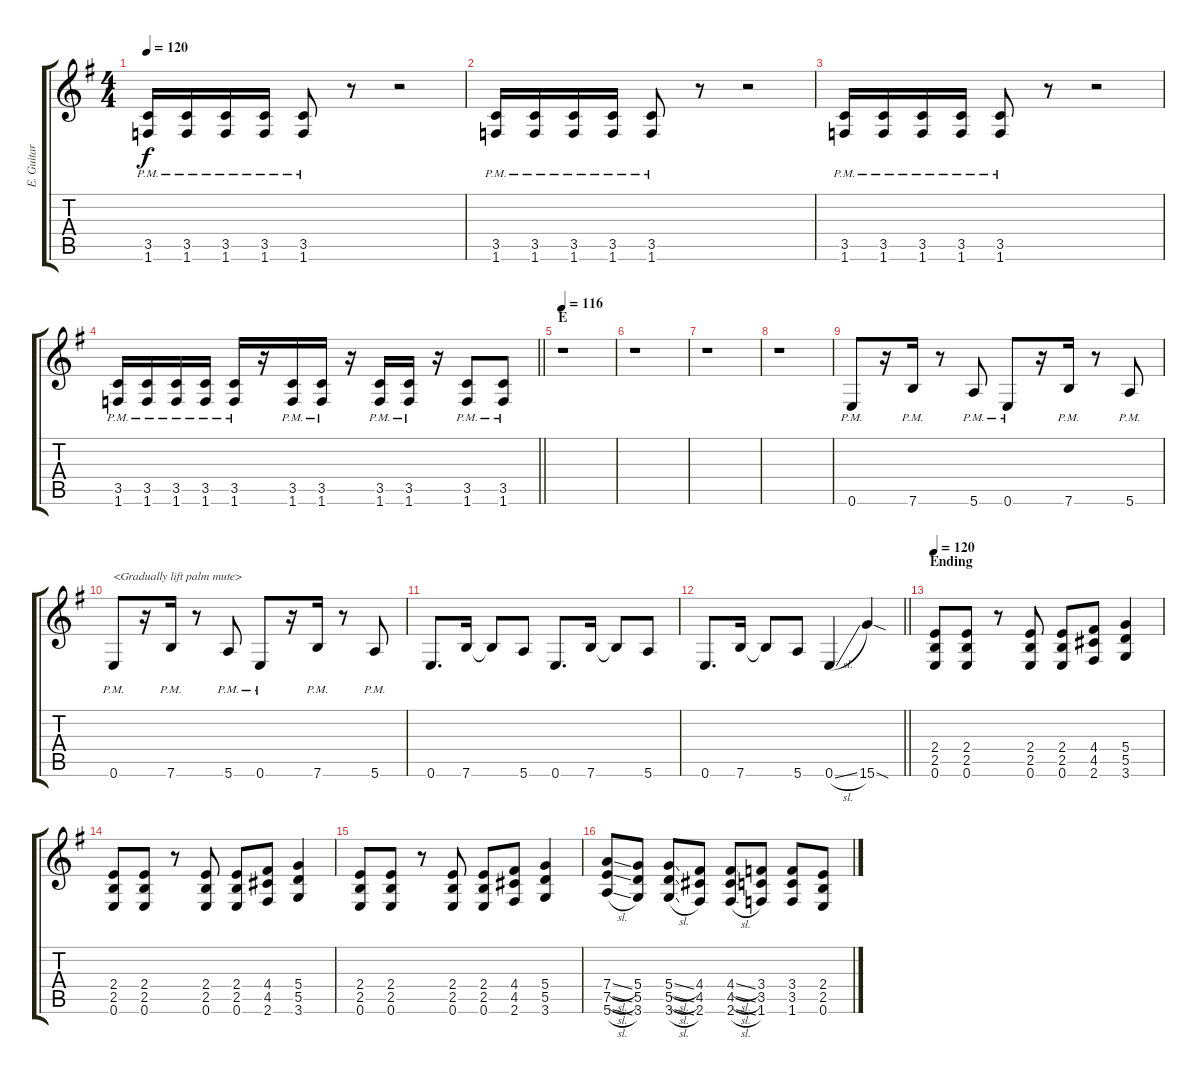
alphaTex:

\track ("E. Guitar I" "E. Guitar ") {instrument overdrivenguitar}
\staff {score tabs}
\tuning (E4 B3 G3 D3 A2 E2) {hide}
\ts (4 4)
\tempo 120
\clef g2
\ks eminor
(3.5{pm} 1.6{pm}).16{dy f} (3.5{pm} 1.6{pm}).16 (3.5{pm} 1.6{pm}).16 (3.5{pm} 1.6{pm}).16 (3.5{pm} 1.6{pm}).8 r.8 r.2 |
(3.5{pm} 1.6{pm}).16 (3.5{pm} 1.6{pm}).16 (3.5{pm} 1.6{pm}).16 (3.5{pm} 1.6{pm}).16 (3.5{pm} 1.6{pm}).8 r.8 r.2 |
(3.5{pm} 1.6{pm}).16 (3.5{pm} 1.6{pm}).16 (3.5{pm} 1.6{pm}).16 (3.5{pm} 1.6{pm}).16 (3.5{pm} 1.6{pm}).8 r.8 r.2 |
\barLineRight lightlight
(3.5{pm} 1.6{pm}).16 (3.5{pm} 1.6{pm}).16 (3.5{pm} 1.6{pm}).16 (3.5{pm} 1.6{pm}).16 (3.5{pm} 1.6{pm}).16 r.16 (3.5{pm} 1.6{pm}).16 (3.5{pm} 1.6{pm}).16 r.16 (3.5{pm} 1.6{pm}).16 (3.5{pm} 1.6{pm}).16 r.16 (3.5{pm} 1.6{pm}).8 (3.5{pm} 1.6{pm}).8 |
\section ("" "E")
\tempo 116
r.1 |
r.1 |
r.1 |
r.1 |
0.6{pm}.8 r.16 7.6{pm}.16 r.8 5.6{pm}.8 0.6{pm}.8 r.16 7.6{pm}.16 r.8 5.6{pm}.8 |
0.6{pm}.8{txt "<Gradually lift palm mute>"} r.16 7.6{pm}.16 r.8 5.6{pm}.8 0.6{pm}.8 r.16 7.6{pm}.16 r.8 5.6{pm}.8 |
0.6.8{d} 7.6.16 7.6{t}.8 5.6.8 0.6.8{d} 7.6.16 7.6{t}.8 5.6.8 |
\barLineRight lightlight
0.6.8{d} 7.6.16 7.6{t}.8 5.6.8 0.6{sl}.4 15.6{sod}.4 |
\section ("" "Ending")
\tempo 120
(2.4 2.5 0.6).8 (2.4 2.5 0.6).8 r.8 (2.4 2.5 0.6).8 (2.4 2.5 0.6).8 (4.4 4.5 2.6).8 (5.4 5.5 3.6).4 |
(2.4 2.5 0.6).8 (2.4 2.5 0.6).8 r.8 (2.4 2.5 0.6).8 (2.4 2.5 0.6).8 (4.4 4.5 2.6).8 (5.4 5.5 3.6).4 |
(2.4 2.5 0.6).8 (2.4 2.5 0.6).8 r.8 (2.4 2.5 0.6).8 (2.4 2.5 0.6).8 (4.4 4.5 2.6).8 (5.4 5.5 3.6).4 |
(7.4{sl} 7.5{sl} 5.6{sl}).8 (5.4 5.5 3.6).8 (5.4{sl} 5.5{sl} 3.6{sl}).8 (4.4 4.5 2.6).8 (4.4{sl} 4.5{sl} 2.6{sl}).8 (3.4 3.5 1.6).8 (3.4 3.5 1.6).8 (2.4 2.5 0.6).8
